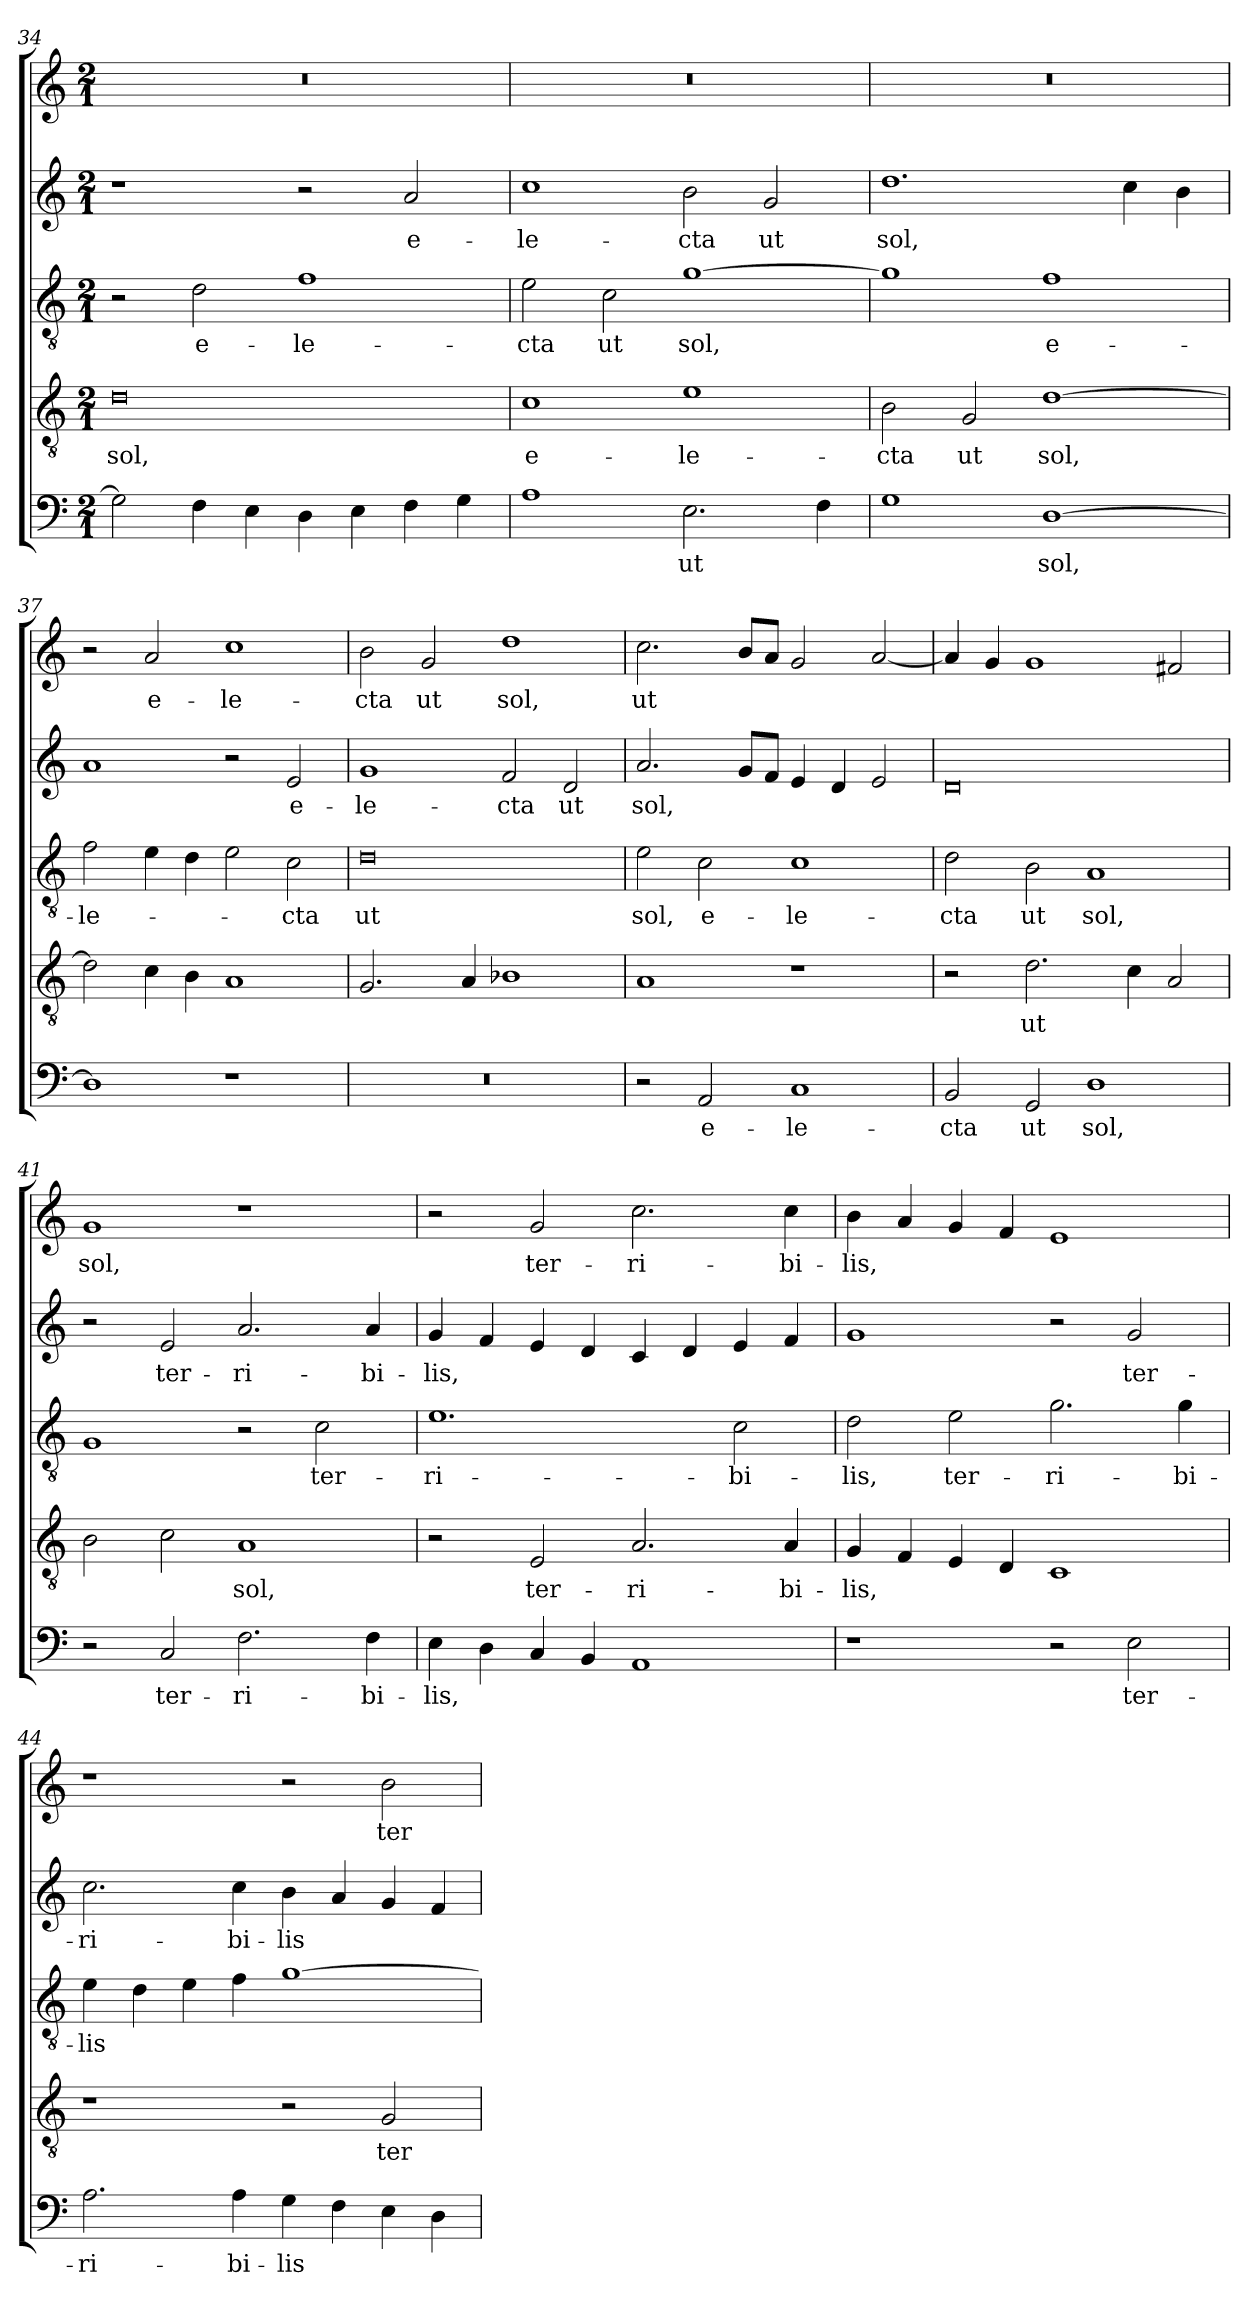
**kern	**text	**kern	**text	**kern	**text	**kern	**text	**kern	**text
*part5	*part5	*part4	*part4	*part3	*part3	*part2	*part2	*part1	*part1
*staff5	*staff5	*staff4	*staff4	*staff3	*staff3	*staff2	*staff2	*staff1	*staff1
*clefF4	*	*clefGv2	*	*clefGv2	*	*clefG2	*	*clefG2	*
*k[]	*	*k[]	*	*k[]	*	*k[]	*	*k[]	*
*C:	*	*C:	*	*C:	*	*C:	*	*C:	*
*M2/1	*	*M2/1	*	*M2/1	*	*M2/1	*	*M2/1	*
=34	=34	=34	=34	=34	=34	=34	=34	=34	=34
!	!	!	!LO:LY:b	!	!	!	!	!	!
2G\]	.	0d	sol,	2r	.	1r	.	0r	.
!	!	!	!	!	!LO:LY:b	!	!	!	!
4F\	.	.	.	2d\	e-	.	.	.	.
4E\	.	.	.	.	.	.	.	.	.
!	!	!	!	!	!LO:LY:b	!	!	!	!
4D\	.	.	.	1f	-le-	2r	.	.	.
4E\	.	.	.	.	.	.	.	.	.
!	!	!	!	!	!	!	!LO:LY:b	!	!
4F\	.	.	.	.	.	2a/	e-	.	.
4G\	.	.	.	.	.	.	.	.	.
=35	=35	=35	=35	=35	=35	=35	=35	=35	=35
!	!	!	!LO:LY:b	!	!LO:LY:b	!	!LO:LY:b	!	!
1A	.	1c	e-	2e\	-cta	1cc	-le-	0r	.
!	!	!	!	!	!LO:LY:b	!	!	!	!
.	.	.	.	2c\	ut	.	.	.	.
!	!LO:LY:b	!	!LO:LY:b	!	!LO:LY:b	!	!LO:LY:b	!	!
2.E\	ut	1e	-le-	[1g	sol,	2b\	-cta	.	.
!	!	!	!	!	!	!	!LO:LY:b	!	!
.	.	.	.	.	.	2g/	ut	.	.
4F\	.	.	.	.	.	.	.	.	.
=36	=36	=36	=36	=36	=36	=36	=36	=36	=36
!	!	!	!LO:LY:b	!	!	!	!LO:LY:b	!	!
1G	.	2B\	-cta	1g]	.	1.dd	sol,	0r	.
!	!	!	!LO:LY:b	!	!	!	!	!	!
.	.	2G/	ut	.	.	.	.	.	.
!	!LO:LY:b	!	!LO:LY:b	!	!LO:LY:b	!	!	!	!
[1D	sol,	[1d	sol,	1f	e-	.	.	.	.
.	.	.	.	.	.	4cc\	.	.	.
.	.	.	.	.	.	4b\	.	.	.
!!LO:LB:g=z
=37	=37	=37	=37	=37	=37	=37	=37	=37	=37
!	!	!	!	!	!LO:LY:b	!	!	!	!
1D]	.	2d\]	.	2f\	-le-	1a	.	2r	.
!	!	!	!	!	!	!	!	!	!LO:LY:b
.	.	4c\	.	4e\	.	.	.	2a/	e-
.	.	4B\	.	4d\	.	.	.	.	.
!	!	!	!	!	!	!	!	!	!LO:LY:b
1r	.	1A	.	2e\	.	2r	.	1cc	-le-
!	!	!	!	!	!LO:LY:b	!	!LO:LY:b	!	!
.	.	.	.	2c\	-cta	2e/	e-	.	.
=38	=38	=38	=38	=38	=38	=38	=38	=38	=38
!	!	!	!	!	!LO:LY:b	!	!LO:LY:b	!	!LO:LY:b
0r	.	2.G/	.	0d	ut	1g	-le-	2b\	-cta
!	!	!	!	!	!	!	!	!	!LO:LY:b
.	.	.	.	.	.	.	.	2g/	ut
.	.	4A/	.	.	.	.	.	.	.
!	!	!	!	!	!	!	!LO:LY:b	!	!LO:LY:b
.	.	1B-X	.	.	.	2f/	-cta	1dd	sol,
!	!	!	!	!	!	!	!LO:LY:b	!	!
.	.	.	.	.	.	2d/	ut	.	.
=39	=39	=39	=39	=39	=39	=39	=39	=39	=39
!	!	!	!	!	!LO:LY:b	!	!LO:LY:b	!	!LO:LY:b
2r	.	1A	.	2e\	sol,	2.a/	sol,	2.cc\	ut
!	!LO:LY:b	!	!	!	!LO:LY:b	!	!	!	!
2AA/	e-	.	.	2c\	e-	.	.	.	.
.	.	.	.	.	.	8g/L	.	8b/L	.
.	.	.	.	.	.	8f/J	.	8a/J	.
!	!LO:LY:b	!	!	!	!LO:LY:b	!	!	!	!
1C	-le-	1r	.	1c	-le-	4e/	.	2g/	.
.	.	.	.	.	.	4d/	.	.	.
.	.	.	.	.	.	2e/	.	[2a/	.
=40	=40	=40	=40	=40	=40	=40	=40	=40	=40
!	!LO:LY:b	!	!	!	!LO:LY:b	!	!	!	!
2BB/	-cta	2r	.	2d\	-cta	0d	.	4a/]	.
.	.	.	.	.	.	.	.	4g/	.
!	!LO:LY:b	!	!LO:LY:b	!	!LO:LY:b	!	!	!	!
2GG/	ut	2.d\	ut	2B\	ut	.	.	1g	.
!	!LO:LY:b	!	!	!	!LO:LY:b	!	!	!	!
1D	sol,	.	.	1A	sol,	.	.	.	.
.	.	4c\	.	.	.	.	.	.	.
.	.	2A/	.	.	.	.	.	2f#X/	.
=41	=41	=41	=41	=41	=41	=41	=41	=41	=41
!	!	!	!	!	!	!	!	!	!LO:LY:b
2r	.	2B\	.	1G	.	2r	.	1g	sol,
!	!LO:LY:b	!	!	!	!	!	!LO:LY:b	!	!
2C/	ter-	2c\	.	.	.	2e/	ter-	.	.
!	!LO:LY:b	!	!LO:LY:b	!	!	!	!LO:LY:b	!	!
2.F\	-ri-	1A	sol,	2r	.	2.a/	-ri-	1r	.
!	!	!	!	!	!LO:LY:b	!	!	!	!
.	.	.	.	2c\	ter-	.	.	.	.
!	!LO:LY:b	!	!	!	!	!	!LO:LY:b	!	!
4F\	-bi-	.	.	.	.	4a/	-bi-	.	.
=42	=42	=42	=42	=42	=42	=42	=42	=42	=42
!	!LO:LY:b	!	!	!	!LO:LY:b	!	!LO:LY:b	!	!
4E\	-lis,	2r	.	1.e	-ri-	4g/	-lis,	2r	.
4D\	.	.	.	.	.	4f/	.	.	.
!	!	!	!LO:LY:b	!	!	!	!	!	!LO:LY:b
4C/	.	2E/	ter-	.	.	4e/	.	2g/	ter-
4BB/	.	.	.	.	.	4d/	.	.	.
!	!	!	!LO:LY:b	!	!	!	!	!	!LO:LY:b
1AA	.	2.A/	-ri-	.	.	4c/	.	2.cc\	-ri-
.	.	.	.	.	.	4d/	.	.	.
!	!	!	!	!	!LO:LY:b	!	!	!	!
.	.	.	.	2c\	-bi-	4e/	.	.	.
!	!	!	!LO:LY:b	!	!	!	!	!	!LO:LY:b
.	.	4A/	-bi-	.	.	4f/	.	4cc\	-bi-
!!LO:LB:g=z
=43	=43	=43	=43	=43	=43	=43	=43	=43	=43
!	!	!	!LO:LY:b	!	!LO:LY:b	!	!	!	!LO:LY:b
1r	.	4G/	-lis,	2d\	-lis,	1g	.	4b\	-lis,
.	.	4F/	.	.	.	.	.	4a/	.
!	!	!	!	!	!LO:LY:b	!	!	!	!
.	.	4E/	.	2e\	ter-	.	.	4g/	.
.	.	4D/	.	.	.	.	.	4f/	.
!	!	!	!	!	!LO:LY:b	!	!	!	!
2r	.	1C	.	2.g\	-ri-	2r	.	1e	.
!	!LO:LY:b	!	!	!	!	!	!LO:LY:b	!	!
2E\	ter-	.	.	.	.	2g/	ter-	.	.
!	!	!	!	!	!LO:LY:b	!	!	!	!
.	.	.	.	4g\	-bi-	.	.	.	.
=44	=44	=44	=44	=44	=44	=44	=44	=44	=44
!	!LO:LY:b	!	!	!	!LO:LY:b	!	!LO:LY:b	!	!
2.A\	-ri-	1r	.	4e\	-lis	2.cc\	-ri-	1r	.
.	.	.	.	4d\	.	.	.	.	.
.	.	.	.	4e\	.	.	.	.	.
!	!LO:LY:b	!	!	!	!	!	!LO:LY:b	!	!
4A\	-bi-	.	.	4f\	.	4cc\	-bi-	.	.
!	!LO:LY:b	!	!	!	!	!	!LO:LY:b	!	!
4G\	-lis	2r	.	[1g	.	4b\	-lis	2r	.
4F\	.	.	.	.	.	4a/	.	.	.
!	!	!	!LO:LY:b	!	!	!	!	!	!LO:LY:b
4E\	.	2G/	ter-	.	.	4g/	.	2b\	ter-
4D\	.	.	.	.	.	4f/	.	.	.
=	=	=	=	=	=	=	=	=	=
*-	*-	*-	*-	*-	*-	*-	*-	*-	*-
